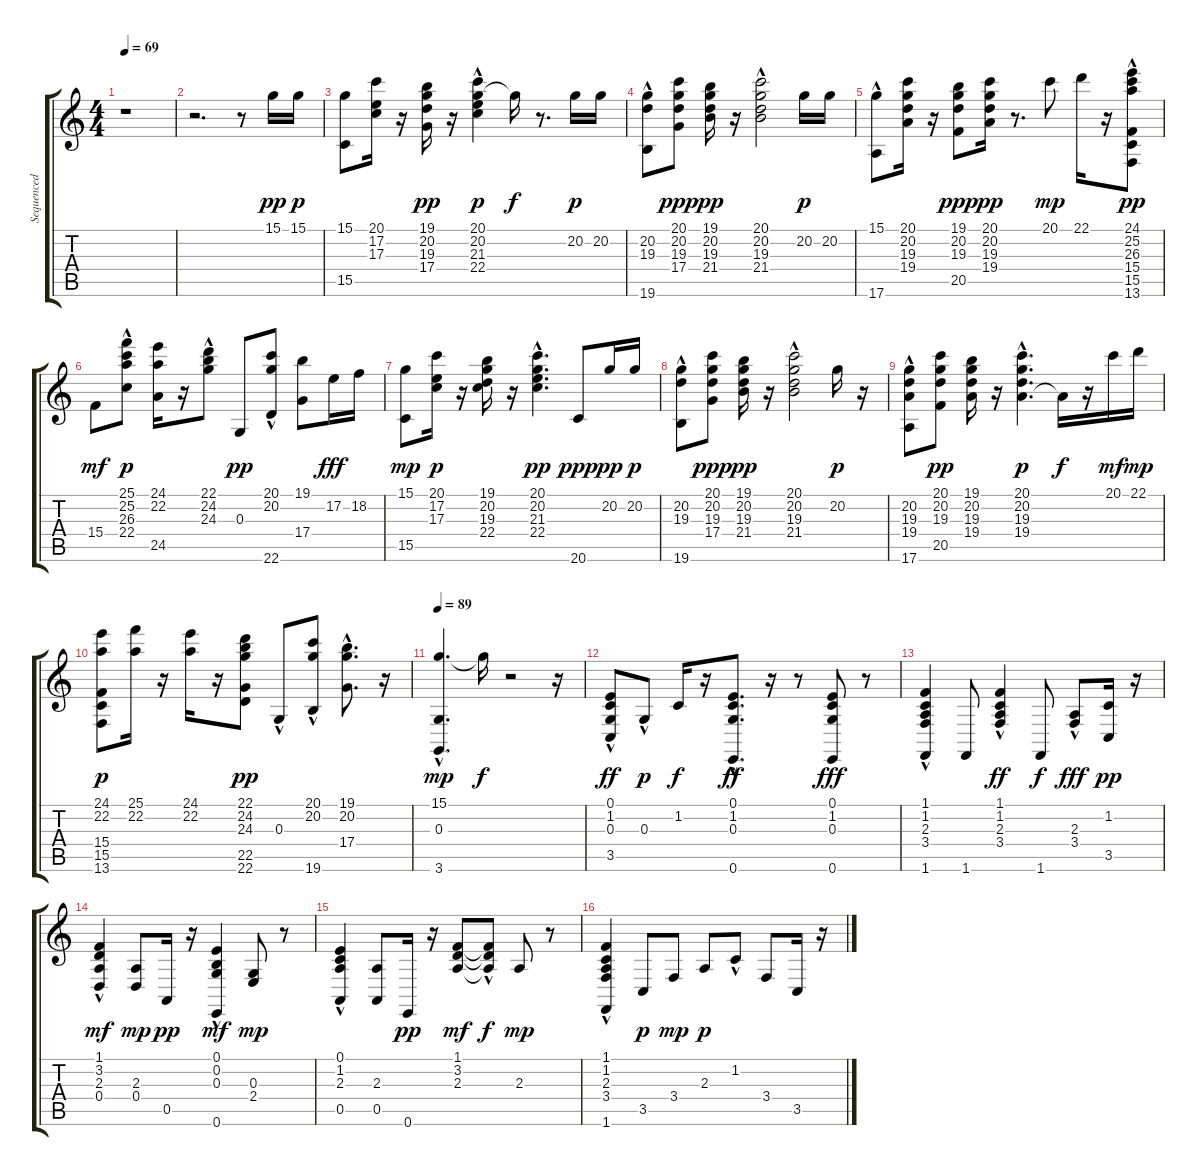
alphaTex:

\track ("Sequenced By" "Sequenced ") {instrument brightacousticpiano}
\staff {score tabs}
\tuning (E4 B3 G3 D3 A2 E2) {hide}
\ts (4 4)
\tempo 69
\clef g2
\ks c
r.1{dy pp instrument brightacousticpiano} |
r.2{d} r.8 15.1.16 15.1.16{dy p} |
(15.1 15.5).8 (20.1 17.2 17.3).16 r.16 (19.1 20.2 19.3 17.4).16{dy pp} r.16 (20.1 20.2 21.3 22.4{hac}).4{dy p} 20.2{t}.16{dy f} r.8{d} 20.2.16{dy p} 20.2.16 |
(20.2 19.3 19.6{hac}).8 (20.1 20.2 19.3 17.4).8{dy ppp} (19.1 20.2 19.3 21.4).16{dy pp} r.16 (20.1 20.2{hac} 19.3{hac} 21.4{hac}).2 20.2.16{dy p} 20.2.16 |
(15.1 17.6{hac}).8 (20.1 20.2 19.3 19.4).16 r.16 (19.1 20.2 19.3 20.5).8{dy ppp} (20.1 20.2 19.3 19.4).16{dy pp} r.8{d} 20.1.8{dy mp} 22.1.16 r.16 (24.1{hac} 25.2{hac} 26.3 15.4 15.5 13.6).8{dy pp} |
15.4.8{dy mf} (25.1 25.2{hac} 26.3 22.4).8{dy p} (24.1 22.2 24.5).16 r.16 (22.1 24.2 24.3{hac}).8 0.3.8{dy pp} (20.1 20.2{hac} 22.6{hac}).8 (19.1 17.4).8 17.2.16{dy fff} 18.2.16 |
(15.1 15.5).8{dy mp} (20.1 17.2 17.3).16{dy p} r.16 (19.1 20.2 19.3 22.4).16 r.16 (20.1 20.2{hac} 21.3 22.4).4{d dy pp} 20.6.8{dy ppp} 20.2.16{dy pp} 20.2.16{dy p} |
(20.2 19.3 19.6{hac}).8 (20.1 20.2 19.3 17.4).8{dy ppp} (19.1 20.2 19.3 21.4).16{dy pp} r.16 (20.1 20.2{hac} 19.3{hac} 21.4{hac}).2 20.2.16{dy p} r.16 |
(20.2 19.3 19.4 17.6{hac}).8 (20.1 20.2 19.3 20.5).8{dy pp} (19.1 20.2 19.3 19.4).16 r.16 (20.1 20.2 19.3 19.4{hac}).4{d dy p} 19.4{t}.16{dy f} r.16 20.1.16{dy mf} 22.1.16{dy mp} |
(24.1 22.2 15.4 15.5 13.6).8{dy p} (25.1 22.2).16 r.16 (24.1 22.2).16 r.16 (22.1 24.2 24.3 22.5 22.6).8{dy pp} 0.3{hac}.8 (20.1{hac} 20.2 19.6).8 (19.1 20.2 17.4{hac}).8{d} r.16 |
\tempo 89
(15.1{hac} 0.3{hac} 3.6{hac}).4{d dy mp} 15.1{t}.16{dy f} r.2 r.16 |
(0.1{hac} 1.2 0.3 3.5).8{dy ff} 0.3{hac}.8{dy p} 1.2.16{dy f} r.16 (0.1 1.2 0.3 0.6{hac}).8{d dy ff} r.16 r.8 (0.1 1.2 0.3 0.6).8{dy fff} r.8 |
(1.1 1.2 2.3 3.4 1.6{hac}).4 1.6.8 (1.1 1.2{hac} 2.3 3.4).4{dy ff} 1.6.8{dy f} (2.3{hac} 3.4).8{dy fff} (1.2 3.5).16{dy pp} r.16 |
(1.1 3.2 2.3 0.4{hac}).4{dy mf} (2.3 0.4).8{dy mp} 0.5.16{dy pp} r.16 (0.1 0.2 0.3{hac} 0.6{hac}).4{dy mf} (0.3 2.4).8{dy mp} r.8 |
(0.1 1.2 2.3{hac} 0.5{hac}).4 (2.3 0.5).8 0.6.16{dy pp} r.16 (1.1 3.2 2.3).8{dy mf} (1.1{hac t} 3.2{hac t} 2.3{t}).8{dy f} 2.3.8{dy mp} r.8 |
(1.1 1.2 2.3{hac} 3.4 1.6{hac}).4 3.5.8{dy p} 3.4.8{dy mp} 2.3.8{dy p} 1.2{hac}.8 3.4.8 3.5.16 r.16
